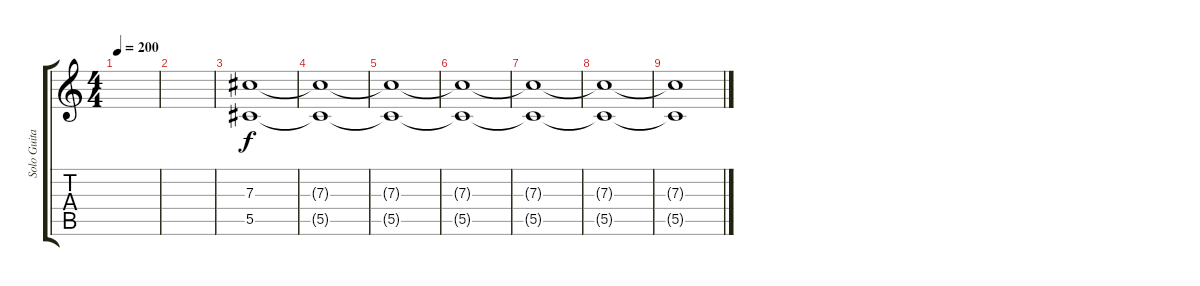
\track ("Solo Guitar" "Solo Guita") {instrument distortionguitar}
\staff {score tabs}
\tuning (Eb4 Bb3 Gb3 Db3 Ab2 Db2) {hide}
\ts (4 4)
\tempo 200
\clef g2
\ks c
|
|
(7.3 5.5).1{volume 8} |
(7.3{t} 5.5{t}).1 |
(7.3{t} 5.5{t}).1 |
(7.3{t} 5.5{t}).1 |
(7.3{t} 5.5{t}).1 |
(7.3{t} 5.5{t}).1 |
(7.3{t} 5.5{t}).1
